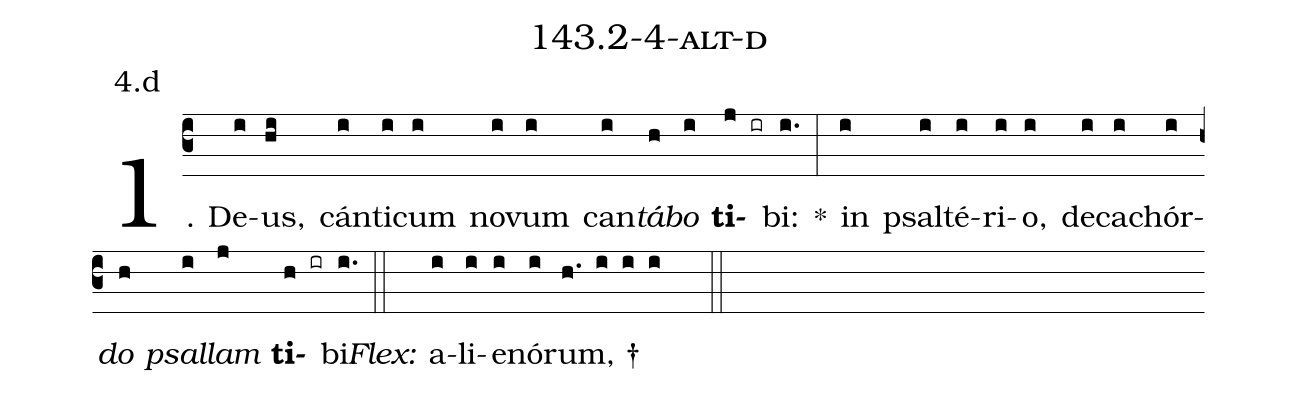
name: 143.2-4-alt-d;
annotation: 4.d;
%%
(c3)1. De(i)us,(hi) cán(i)ti(i)cum(i) no(i)vum(i) can(i)<i>tá</i>(h)<i>bo</i>(i) <b>ti</b>(j ir)bi:(i.) *(:) in(i) psal(i)té(i)ri(i)o,(i) de(i)ca(i)chór(i)<i>do</i>(h) <i>psal</i>(i)<i>lam</i>(j) <b>ti</b>(h ir)bi.(i.) (::)
<i>Flex:</i>()  a(i)li(i)e(i)nó(i)rum, †(h. i i i  ::)
